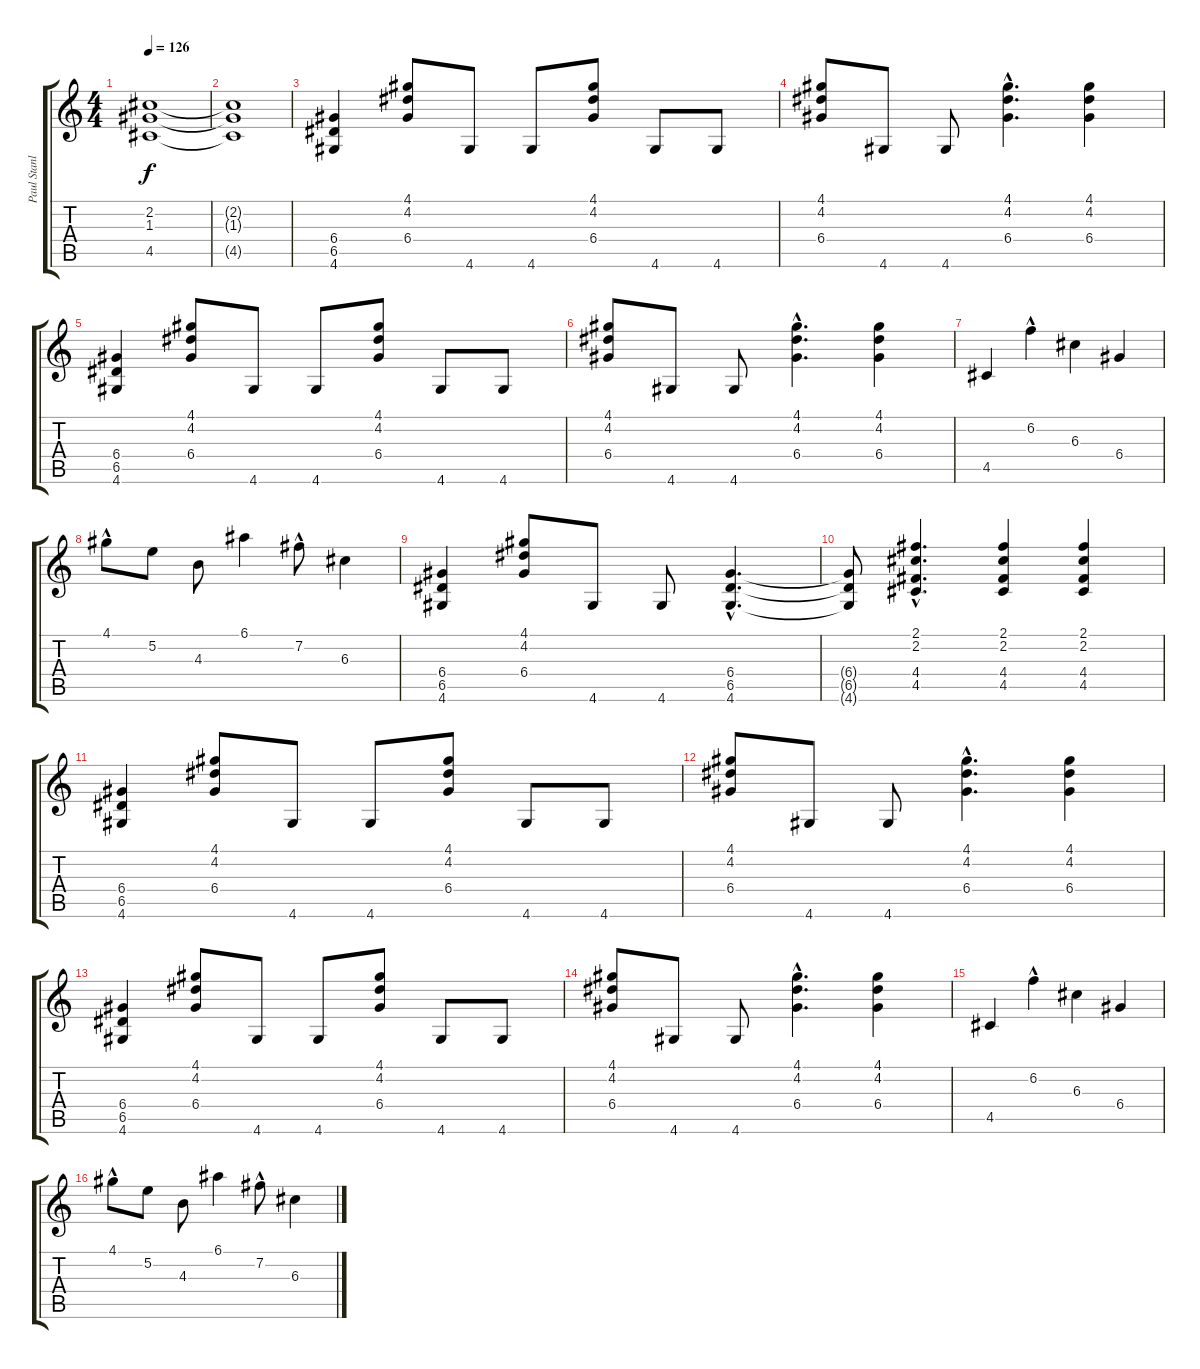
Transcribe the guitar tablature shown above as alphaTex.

\track ("Paul Stanley" "Paul Stanl") {instrument distortionguitar}
\staff {score tabs}
\tuning (E4 B3 G3 D3 A2 E2) {hide}
\ts (4 4)
\tempo 126
\clef g2
\ks c
(2.2 1.3 4.5).1{dy f} |
(2.2{t} 1.3{t} 4.5{t}).1 |
(6.4 6.5 4.6).4 (4.1 4.2 6.4).8 4.6.8 4.6.8 (4.1 4.2 6.4).8 4.6.8 4.6.8 |
(4.1 4.2 6.4).8 4.6.8 4.6.8 (4.1{hac} 4.2{hac} 6.4{hac}).4{d} (4.1 4.2 6.4).4 |
(6.4 6.5 4.6).4 (4.1 4.2 6.4).8 4.6.8 4.6.8 (4.1 4.2 6.4).8 4.6.8 4.6.8 |
(4.1 4.2 6.4).8 4.6.8 4.6.8 (4.1{hac} 4.2{hac} 6.4{hac}).4{d} (4.1 4.2 6.4).4 |
4.5.4 6.2{hac}.4 6.3.4 6.4.4 |
4.1{hac}.8 5.2.8 4.3.8 6.1.4 7.2{hac}.8 6.3.4 |
(6.4 6.5 4.6).4 (4.1 4.2 6.4).8 4.6.8 4.6.8 (6.4{hac} 6.5{hac} 4.6{hac}).4{d} |
(6.4{t} 6.5{t} 4.6{t}).8 (2.1{hac} 2.2{hac} 4.4{hac} 4.5{hac}).4{d} (2.1 2.2 4.4 4.5).4 (2.1 2.2 4.4 4.5).4 |
(6.4 6.5 4.6).4 (4.1 4.2 6.4).8 4.6.8 4.6.8 (4.1 4.2 6.4).8 4.6.8 4.6.8 |
(4.1 4.2 6.4).8 4.6.8 4.6.8 (4.1{hac} 4.2{hac} 6.4{hac}).4{d} (4.1 4.2 6.4).4 |
(6.4 6.5 4.6).4 (4.1 4.2 6.4).8 4.6.8 4.6.8 (4.1 4.2 6.4).8 4.6.8 4.6.8 |
(4.1 4.2 6.4).8 4.6.8 4.6.8 (4.1{hac} 4.2{hac} 6.4{hac}).4{d} (4.1 4.2 6.4).4 |
4.5.4 6.2{hac}.4 6.3.4 6.4.4 |
4.1{hac}.8 5.2.8 4.3.8 6.1.4 7.2{hac}.8 6.3.4
